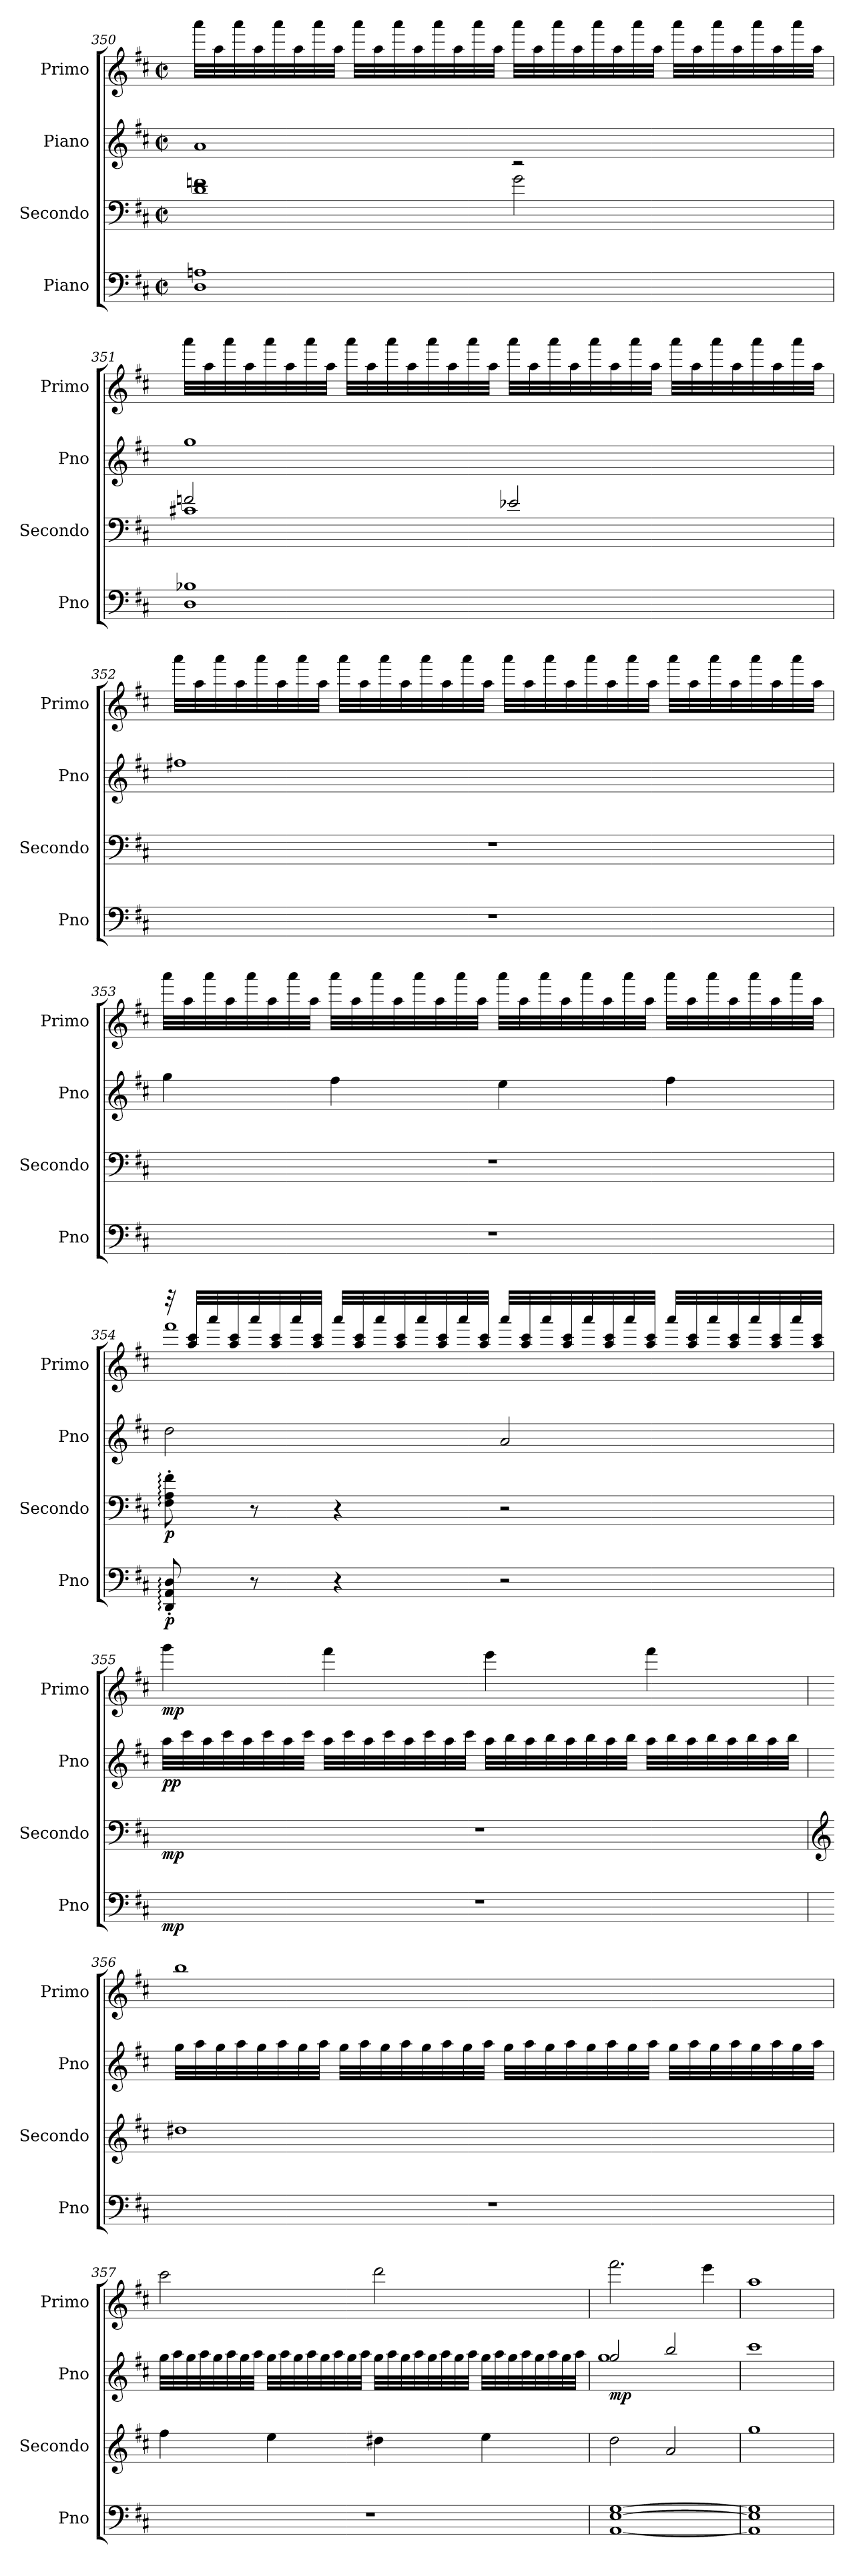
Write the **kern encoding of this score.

**kern	**dynam	**kern	**dynam	**kern	**dynam	**kern	**dynam
*part4	*part4	*part3	*part3	*part2	*part2	*part1	*part1
*staff4	*staff4	*staff3	*staff3	*staff2	*staff2	*staff1	*staff1
*I"Piano	*	*I"Secondo	*	*I"Piano	*	*I"Primo	*
*I'Pno	*	*I'Secondo	*	*I'Pno	*	*I'Primo	*
!!LO:LB:g=z
*clefF4	*	*clefF4	*	*clefG2	*	*clefG2	*
*k[f#c#]	*	*k[f#c#]	*	*k[f#c#]	*	*k[f#c#]	*
*M4/4	*	*M4/4	*	*M4/4	*	*M4/4	*
*met(c|)	*	*met(c|)	*	*met(c|)	*	*met(c|)	*
=350	=350	=350	=350	=350	=350	=350	=350
*	*	*^	*	*^	*	*	*
1D 1An	.	1d 1fn	2re	.	1a	2ryy	.	32aaa\LLL	.
.	.	.	.	.	.	.	.	32aa\	.
.	.	.	.	.	.	.	.	32aaa\	.
.	.	.	.	.	.	.	.	32aa\	.
.	.	.	.	.	.	.	.	32aaa\	.
.	.	.	.	.	.	.	.	32aa\	.
.	.	.	.	.	.	.	.	32aaa\	.
.	.	.	.	.	.	.	.	32aa\JJJ	.
.	.	.	.	.	.	.	.	32aaa\LLL	.
.	.	.	.	.	.	.	.	32aa\	.
.	.	.	.	.	.	.	.	32aaa\	.
.	.	.	.	.	.	.	.	32aa\	.
.	.	.	.	.	.	.	.	32aaa\	.
.	.	.	.	.	.	.	.	32aa\	.
.	.	.	.	.	.	.	.	32aaa\	.
.	.	.	.	.	.	.	.	32aa\JJJ	.
.	.	.	2g\	.	.	2r	.	32aaa\LLL	.
.	.	.	.	.	.	.	.	32aa\	.
.	.	.	.	.	.	.	.	32aaa\	.
.	.	.	.	.	.	.	.	32aa\	.
.	.	.	.	.	.	.	.	32aaa\	.
.	.	.	.	.	.	.	.	32aa\	.
.	.	.	.	.	.	.	.	32aaa\	.
.	.	.	.	.	.	.	.	32aa\JJJ	.
.	.	.	.	.	.	.	.	32aaa\LLL	.
.	.	.	.	.	.	.	.	32aa\	.
.	.	.	.	.	.	.	.	32aaa\	.
.	.	.	.	.	.	.	.	32aa\	.
.	.	.	.	.	.	.	.	32aaa\	.
.	.	.	.	.	.	.	.	32aa\	.
.	.	.	.	.	.	.	.	32aaa\	.
.	.	.	.	.	.	.	.	32aa\JJJ	.
*	*	*	*	*	*v	*v	*	*	*
!!LO:PB:g=z
=351	=351	=351	=351	=351	=351	=351	=351	=351
1D 1B-X	.	1c#X	2fn/	.	1gg	.	32aaa\LLL	.
.	.	.	.	.	.	.	32aa\	.
.	.	.	.	.	.	.	32aaa\	.
.	.	.	.	.	.	.	32aa\	.
.	.	.	.	.	.	.	32aaa\	.
.	.	.	.	.	.	.	32aa\	.
.	.	.	.	.	.	.	32aaa\	.
.	.	.	.	.	.	.	32aa\JJJ	.
.	.	.	.	.	.	.	32aaa\LLL	.
.	.	.	.	.	.	.	32aa\	.
.	.	.	.	.	.	.	32aaa\	.
.	.	.	.	.	.	.	32aa\	.
.	.	.	.	.	.	.	32aaa\	.
.	.	.	.	.	.	.	32aa\	.
.	.	.	.	.	.	.	32aaa\	.
.	.	.	.	.	.	.	32aa\JJJ	.
.	.	.	2e-X/	.	.	.	32aaa\LLL	.
.	.	.	.	.	.	.	32aa\	.
.	.	.	.	.	.	.	32aaa\	.
.	.	.	.	.	.	.	32aa\	.
.	.	.	.	.	.	.	32aaa\	.
.	.	.	.	.	.	.	32aa\	.
.	.	.	.	.	.	.	32aaa\	.
.	.	.	.	.	.	.	32aa\JJJ	.
.	.	.	.	.	.	.	32aaa\LLL	.
.	.	.	.	.	.	.	32aa\	.
.	.	.	.	.	.	.	32aaa\	.
.	.	.	.	.	.	.	32aa\	.
.	.	.	.	.	.	.	32aaa\	.
.	.	.	.	.	.	.	32aa\	.
.	.	.	.	.	.	.	32aaa\	.
.	.	.	.	.	.	.	32aa\JJJ	.
*	*	*v	*v	*	*	*	*	*
!!LO:LB:g=z
=352	=352	=352	=352	=352	=352	=352	=352
1r	.	1r	.	1ff#X	.	32aaa\LLL	.
.	.	.	.	.	.	32aa\	.
.	.	.	.	.	.	32aaa\	.
.	.	.	.	.	.	32aa\	.
.	.	.	.	.	.	32aaa\	.
.	.	.	.	.	.	32aa\	.
.	.	.	.	.	.	32aaa\	.
.	.	.	.	.	.	32aa\JJJ	.
.	.	.	.	.	.	32aaa\LLL	.
.	.	.	.	.	.	32aa\	.
.	.	.	.	.	.	32aaa\	.
.	.	.	.	.	.	32aa\	.
.	.	.	.	.	.	32aaa\	.
.	.	.	.	.	.	32aa\	.
.	.	.	.	.	.	32aaa\	.
.	.	.	.	.	.	32aa\JJJ	.
.	.	.	.	.	.	32aaa\LLL	.
.	.	.	.	.	.	32aa\	.
.	.	.	.	.	.	32aaa\	.
.	.	.	.	.	.	32aa\	.
.	.	.	.	.	.	32aaa\	.
.	.	.	.	.	.	32aa\	.
.	.	.	.	.	.	32aaa\	.
.	.	.	.	.	.	32aa\JJJ	.
.	.	.	.	.	.	32aaa\LLL	.
.	.	.	.	.	.	32aa\	.
.	.	.	.	.	.	32aaa\	.
.	.	.	.	.	.	32aa\	.
.	.	.	.	.	.	32aaa\	.
.	.	.	.	.	.	32aa\	.
.	.	.	.	.	.	32aaa\	.
.	.	.	.	.	.	32aa\JJJ	.
!!LO:LB:g=z
=353	=353	=353	=353	=353	=353	=353	=353
1r	.	1r	.	4gg\	.	32aaa\LLL	.
.	.	.	.	.	.	32aa\	.
.	.	.	.	.	.	32aaa\	.
.	.	.	.	.	.	32aa\	.
.	.	.	.	.	.	32aaa\	.
.	.	.	.	.	.	32aa\	.
.	.	.	.	.	.	32aaa\	.
.	.	.	.	.	.	32aa\JJJ	.
.	.	.	.	4ff#\	.	32aaa\LLL	.
.	.	.	.	.	.	32aa\	.
.	.	.	.	.	.	32aaa\	.
.	.	.	.	.	.	32aa\	.
.	.	.	.	.	.	32aaa\	.
.	.	.	.	.	.	32aa\	.
.	.	.	.	.	.	32aaa\	.
.	.	.	.	.	.	32aa\JJJ	.
.	.	.	.	4ee\	.	32aaa\LLL	.
.	.	.	.	.	.	32aa\	.
.	.	.	.	.	.	32aaa\	.
.	.	.	.	.	.	32aa\	.
.	.	.	.	.	.	32aaa\	.
.	.	.	.	.	.	32aa\	.
.	.	.	.	.	.	32aaa\	.
.	.	.	.	.	.	32aa\JJJ	.
.	.	.	.	4ff#\	.	32aaa\LLL	.
.	.	.	.	.	.	32aa\	.
.	.	.	.	.	.	32aaa\	.
.	.	.	.	.	.	32aa\	.
.	.	.	.	.	.	32aaa\	.
.	.	.	.	.	.	32aa\	.
.	.	.	.	.	.	32aaa\	.
.	.	.	.	.	.	32aa\JJJ	.
!!LO:PB:g=z
=354	=354	=354	=354	=354	=354	=354	=354
*	*	*	*	*	*	*^	*
!	!LO:DY:b	!	!LO:DY:b	!	!	!	!	!
8DD/:' 8AA/:' 8D/:'	p	8F#\:' 8A\:' 8f#\:'	p	2dd\	.	32r	1fff#	.
.	.	.	.	.	.	32aa/ 32ccc#/LLL	.	.
.	.	.	.	.	.	32aaa/	.	.
.	.	.	.	.	.	32aa/ 32ccc#/	.	.
8r	.	8r	.	.	.	32aaa/	.	.
.	.	.	.	.	.	32aa/ 32ccc#/	.	.
.	.	.	.	.	.	32aaa/	.	.
.	.	.	.	.	.	32aa/ 32ccc#/JJJ	.	.
4r	.	4r	.	.	.	32aaa/LLL	.	.
.	.	.	.	.	.	32aa/ 32ccc#/	.	.
.	.	.	.	.	.	32aaa/	.	.
.	.	.	.	.	.	32aa/ 32ccc#/	.	.
.	.	.	.	.	.	32aaa/	.	.
.	.	.	.	.	.	32aa/ 32ccc#/	.	.
.	.	.	.	.	.	32aaa/	.	.
.	.	.	.	.	.	32aa/ 32ccc#/JJJ	.	.
2r	.	2r	.	2a/	.	32aaa/LLL	.	.
.	.	.	.	.	.	32aa/ 32ccc#/	.	.
.	.	.	.	.	.	32aaa/	.	.
.	.	.	.	.	.	32aa/ 32ccc#/	.	.
.	.	.	.	.	.	32aaa/	.	.
.	.	.	.	.	.	32aa/ 32ccc#/	.	.
.	.	.	.	.	.	32aaa/	.	.
.	.	.	.	.	.	32aa/ 32ccc#/JJJ	.	.
.	.	.	.	.	.	32aaa/LLL	.	.
.	.	.	.	.	.	32aa/ 32ccc#/	.	.
.	.	.	.	.	.	32aaa/	.	.
.	.	.	.	.	.	32aa/ 32ccc#/	.	.
.	.	.	.	.	.	32aaa/	.	.
.	.	.	.	.	.	32aa/ 32ccc#/	.	.
.	.	.	.	.	.	32aaa/	.	.
.	.	.	.	.	.	32aa/ 32ccc#/JJJ	.	.
*	*	*	*	*	*	*v	*v	*
!!LO:PB:g=z
=355	=355	=355	=355	=355	=355	=355	=355
!	!LO:DY:b	!	!LO:DY:b	!	!LO:DY:b	!	!LO:DY:b
1r	mp	1r	mp	32aa\LLL	pp	4ggg\	mp
.	.	.	.	32ccc#\	.	.	.
.	.	.	.	32aa\	.	.	.
.	.	.	.	32ccc#\	.	.	.
.	.	.	.	32aa\	.	.	.
.	.	.	.	32ccc#\	.	.	.
.	.	.	.	32aa\	.	.	.
.	.	.	.	32ccc#\JJJ	.	.	.
.	.	.	.	32aa\LLL	.	4fff#\	.
.	.	.	.	32ccc#\	.	.	.
.	.	.	.	32aa\	.	.	.
.	.	.	.	32ccc#\	.	.	.
.	.	.	.	32aa\	.	.	.
.	.	.	.	32ccc#\	.	.	.
.	.	.	.	32aa\	.	.	.
.	.	.	.	32ccc#\JJJ	.	.	.
.	.	.	.	32aa\LLL	.	4eee\	.
.	.	.	.	32bb\	.	.	.
.	.	.	.	32aa\	.	.	.
.	.	.	.	32bb\	.	.	.
.	.	.	.	32aa\	.	.	.
.	.	.	.	32bb\	.	.	.
.	.	.	.	32aa\	.	.	.
.	.	.	.	32bb\JJJ	.	.	.
.	.	.	.	32aa\LLL	.	4fff#\	.
.	.	.	.	32bb\	.	.	.
.	.	.	.	32aa\	.	.	.
.	.	.	.	32bb\	.	.	.
.	.	.	.	32aa\	.	.	.
.	.	.	.	32bb\	.	.	.
.	.	.	.	32aa\	.	.	.
.	.	.	.	32bb\JJJ	.	.	.
!!LO:LB:g=z
=356	=356	=356	=356	=356	=356	=356	=356
*	*	*clefG2	*	*	*	*	*
1r	.	1dd#X	.	32gg\LLL	.	1bb	.
.	.	.	.	32aa\	.	.	.
.	.	.	.	32gg\	.	.	.
.	.	.	.	32aa\	.	.	.
.	.	.	.	32gg\	.	.	.
.	.	.	.	32aa\	.	.	.
.	.	.	.	32gg\	.	.	.
.	.	.	.	32aa\JJJ	.	.	.
.	.	.	.	32gg\LLL	.	.	.
.	.	.	.	32aa\	.	.	.
.	.	.	.	32gg\	.	.	.
.	.	.	.	32aa\	.	.	.
.	.	.	.	32gg\	.	.	.
.	.	.	.	32aa\	.	.	.
.	.	.	.	32gg\	.	.	.
.	.	.	.	32aa\JJJ	.	.	.
.	.	.	.	32gg\LLL	.	.	.
.	.	.	.	32aa\	.	.	.
.	.	.	.	32gg\	.	.	.
.	.	.	.	32aa\	.	.	.
.	.	.	.	32gg\	.	.	.
.	.	.	.	32aa\	.	.	.
.	.	.	.	32gg\	.	.	.
.	.	.	.	32aa\JJJ	.	.	.
.	.	.	.	32gg\LLL	.	.	.
.	.	.	.	32aa\	.	.	.
.	.	.	.	32gg\	.	.	.
.	.	.	.	32aa\	.	.	.
.	.	.	.	32gg\	.	.	.
.	.	.	.	32aa\	.	.	.
.	.	.	.	32gg\	.	.	.
.	.	.	.	32aa\JJJ	.	.	.
!!LO:PB:g=z
=357	=357	=357	=357	=357	=357	=357	=357
1r	.	4ff#\	.	32gg\LLL	.	2ccc#\	.
.	.	.	.	32aa\	.	.	.
.	.	.	.	32gg\	.	.	.
.	.	.	.	32aa\	.	.	.
.	.	.	.	32gg\	.	.	.
.	.	.	.	32aa\	.	.	.
.	.	.	.	32gg\	.	.	.
.	.	.	.	32aa\JJJ	.	.	.
.	.	4ee\	.	32gg\LLL	.	.	.
.	.	.	.	32aa\	.	.	.
.	.	.	.	32gg\	.	.	.
.	.	.	.	32aa\	.	.	.
.	.	.	.	32gg\	.	.	.
.	.	.	.	32aa\	.	.	.
.	.	.	.	32gg\	.	.	.
.	.	.	.	32aa\JJJ	.	.	.
.	.	4dd#X\	.	32gg\LLL	.	2ddd\	.
.	.	.	.	32aa\	.	.	.
.	.	.	.	32gg\	.	.	.
.	.	.	.	32aa\	.	.	.
.	.	.	.	32gg\	.	.	.
.	.	.	.	32aa\	.	.	.
.	.	.	.	32gg\	.	.	.
.	.	.	.	32aa\JJJ	.	.	.
.	.	4ee\	.	32gg\LLL	.	.	.
.	.	.	.	32aa\	.	.	.
.	.	.	.	32gg\	.	.	.
.	.	.	.	32aa\	.	.	.
.	.	.	.	32gg\	.	.	.
.	.	.	.	32aa\	.	.	.
.	.	.	.	32gg\	.	.	.
.	.	.	.	32aa\JJJ	.	.	.
!!LO:LB:g=z
=358	=358	=358	=358	=358	=358	=358	=358
*	*	*	*	*^	*	*	*
!	!	!	!	!	!	!LO:DY:b	!	!
[1AA [1E [1G	.	2dd\	.	2gg/	1gg	mp	2.fff#\	.
.	.	2a/	.	2bb/	.	.	.	.
.	.	.	.	.	.	.	4eee\	.
*	*	*	*	*v	*v	*	*	*
=359	=359	=359	=359	=359	=359	=359	=359
1AA] 1E] 1G]	.	1gg	.	1ccc#	.	1aa	.
=	=	=	=	=	=	=	=
*-	*-	*-	*-	*-	*-	*-	*-
